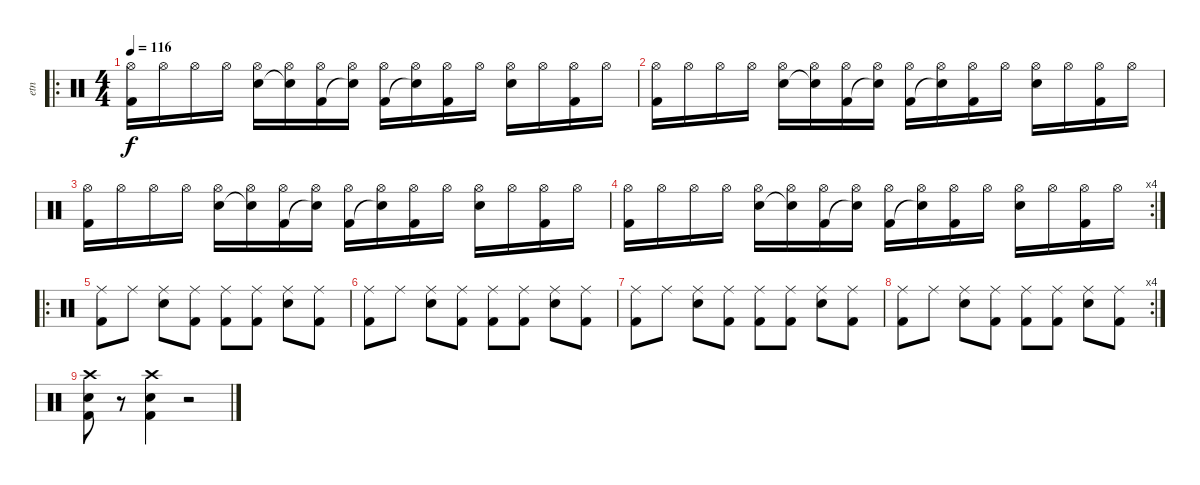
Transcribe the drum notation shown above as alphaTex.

\track ("etn" "etn") {instrument percussion}
\staff {score}
\articulation defaults
\ro
\ts (4 4)
\tempo 116
\clef neutral
\ks c
("Hi-Hat (open)" "Kick (hit) 2").16{dy f} "Hi-Hat (open)".16 "Hi-Hat (open)".16 "Hi-Hat (open)".16 ("Hi-Hat (open)" "Snare (hit) 2").16 ("Hi-Hat (open)" "Snare (hit)"{t}).16 ("Hi-Hat (open)" "Kick (hit) 2").16 ("Hi-Hat (open)" "Snare (hit)"{t}).16 ("Hi-Hat (open)" "Kick (hit) 2").16 ("Hi-Hat (open)" "Snare (hit)"{t}).16 ("Hi-Hat (open)" "Kick (hit) 2").16 "Hi-Hat (open)".16 ("Hi-Hat (open)" "Snare (hit) 2").16 "Hi-Hat (open)".16 ("Hi-Hat (open)" "Kick (hit) 2").16 "Hi-Hat (open)".16 |
("Hi-Hat (open)" "Kick (hit) 2").16 "Hi-Hat (open)".16 "Hi-Hat (open)".16 "Hi-Hat (open)".16 ("Hi-Hat (open)" "Snare (hit) 2").16 ("Hi-Hat (open)" "Snare (hit)"{t}).16 ("Hi-Hat (open)" "Kick (hit) 2").16 ("Hi-Hat (open)" "Snare (hit)"{t}).16 ("Hi-Hat (open)" "Kick (hit) 2").16 ("Hi-Hat (open)" "Snare (hit)"{t}).16 ("Hi-Hat (open)" "Kick (hit) 2").16 "Hi-Hat (open)".16 ("Hi-Hat (open)" "Snare (hit) 2").16 "Hi-Hat (open)".16 ("Hi-Hat (open)" "Kick (hit) 2").16 "Hi-Hat (open)".16 |
("Hi-Hat (open)" "Kick (hit) 2").16 "Hi-Hat (open)".16 "Hi-Hat (open)".16 "Hi-Hat (open)".16 ("Hi-Hat (open)" "Snare (hit) 2").16 ("Hi-Hat (open)" "Snare (hit)"{t}).16 ("Hi-Hat (open)" "Kick (hit) 2").16 ("Hi-Hat (open)" "Snare (hit)"{t}).16 ("Hi-Hat (open)" "Kick (hit) 2").16 ("Hi-Hat (open)" "Snare (hit)"{t}).16 ("Hi-Hat (open)" "Kick (hit) 2").16 "Hi-Hat (open)".16 ("Hi-Hat (open)" "Snare (hit) 2").16 "Hi-Hat (open)".16 ("Hi-Hat (open)" "Kick (hit) 2").16 "Hi-Hat (open)".16 |
\rc 4
("Hi-Hat (open)" "Kick (hit) 2").16 "Hi-Hat (open)".16 "Hi-Hat (open)".16 "Hi-Hat (open)".16 ("Hi-Hat (open)" "Snare (hit) 2").16 ("Hi-Hat (open)" "Snare (hit)"{t}).16 ("Hi-Hat (open)" "Kick (hit) 2").16 ("Hi-Hat (open)" "Snare (hit)"{t}).16 ("Hi-Hat (open)" "Kick (hit) 2").16 ("Hi-Hat (open)" "Snare (hit)"{t}).16 ("Hi-Hat (open)" "Kick (hit) 2").16 "Hi-Hat (open)".16 ("Hi-Hat (open)" "Snare (hit) 2").16 "Hi-Hat (open)".16 ("Hi-Hat (open)" "Kick (hit) 2").16 "Hi-Hat (open)".16 |
\ro
("Ride (middle)" "Kick (hit) 2").8 "Ride (middle)".8 ("Ride (middle)" "Snare (hit) 2").8 ("Ride (middle)" "Kick (hit) 2").8 ("Ride (middle)" "Kick (hit) 2").8 ("Ride (middle)" "Kick (hit) 2").8 ("Ride (middle)" "Snare (hit) 2").8 ("Ride (middle)" "Kick (hit) 2").8 |
("Ride (middle)" "Kick (hit) 2").8 "Ride (middle)".8 ("Ride (middle)" "Snare (hit) 2").8 ("Ride (middle)" "Kick (hit) 2").8 ("Ride (middle)" "Kick (hit) 2").8 ("Ride (middle)" "Kick (hit) 2").8 ("Ride (middle)" "Snare (hit) 2").8 ("Ride (middle)" "Kick (hit) 2").8 |
("Ride (middle)" "Kick (hit) 2").8 "Ride (middle)".8 ("Ride (middle)" "Snare (hit) 2").8 ("Ride (middle)" "Kick (hit) 2").8 ("Ride (middle)" "Kick (hit) 2").8 ("Ride (middle)" "Kick (hit) 2").8 ("Ride (middle)" "Snare (hit) 2").8 ("Ride (middle)" "Kick (hit) 2").8 |
\rc 4
("Ride (middle)" "Kick (hit) 2").8 "Ride (middle)".8 ("Ride (middle)" "Snare (hit) 2").8 ("Ride (middle)" "Kick (hit) 2").8 ("Ride (middle)" "Kick (hit) 2").8 ("Ride (middle)" "Kick (hit) 2").8 ("Ride (middle)" "Snare (hit) 2").8 ("Ride (middle)" "Kick (hit) 2").8 |
("Crash high (hit)" "Snare (hit) 2" "Kick (hit) 2").8 r.8 ("Crash high (hit)" "Snare (hit) 2" "Kick (hit) 2").4 r.2
